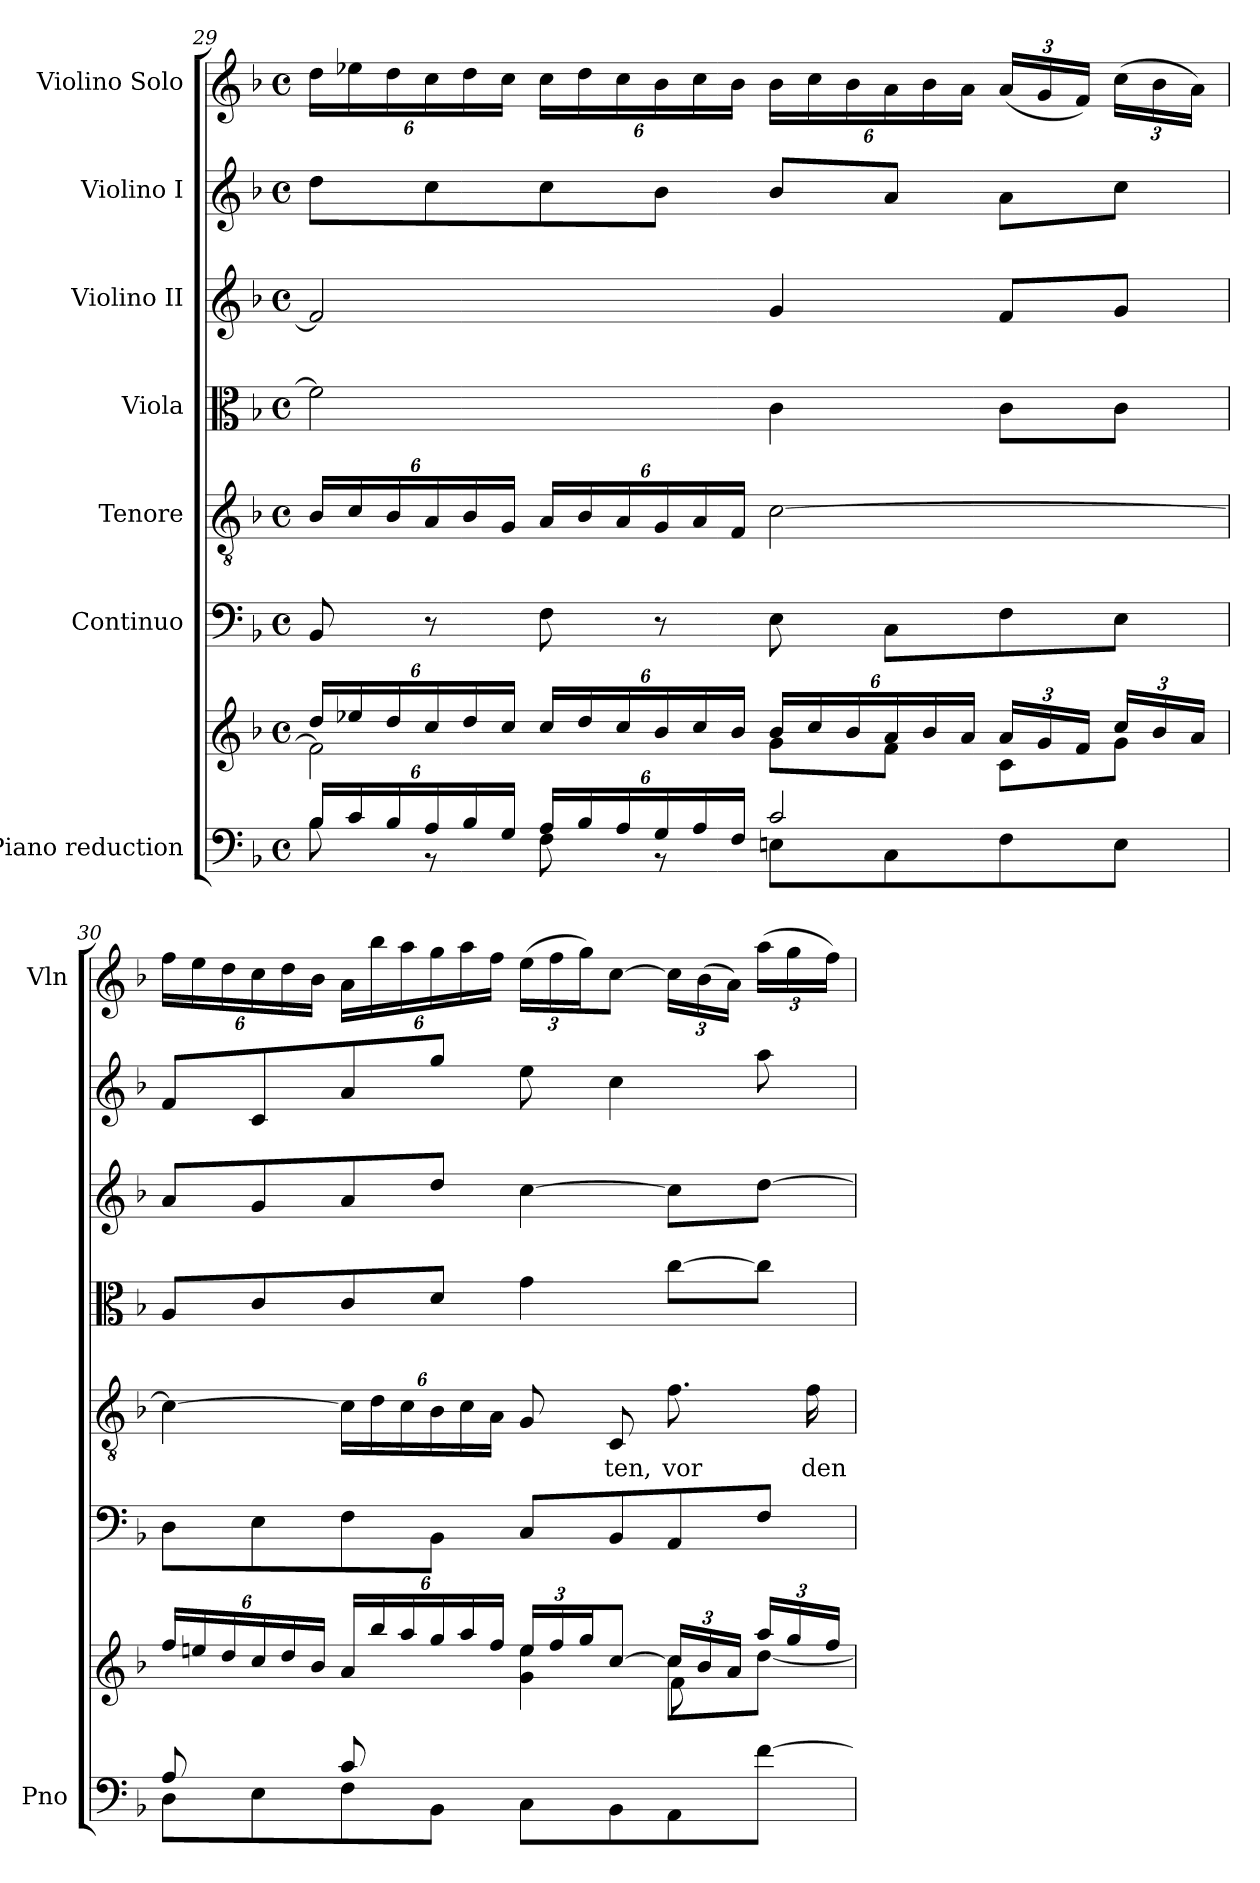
**kern	**kern	**kern	**kern	**text	**kern	**kern	**kern	**kern
*part7	*part7	*part6	*part5	*part5	*part4	*part3	*part2	*part1
*staff8	*staff7	*staff6	*staff5	*staff5	*staff4	*staff3	*staff2	*staff1
*I"Piano reduction	*	*I"Continuo	*I"Tenore	*	*I"Viola	*I"Violino II	*I"Violino I	*I"Violino Solo
*I'Pno	*	*	*	*	*	*	*	*I'Vln
!!LO:PB:g=z
*clefF4	*clefG2	*clefF4	*clefGv2	*	*clefC3	*clefG2	*clefG2	*clefG2
*k[b-]	*k[b-]	*k[b-]	*k[b-]	*	*k[b-]	*k[b-]	*k[b-]	*k[b-]
*M4/4	*M4/4	*M4/4	*M4/4	*	*M4/4	*M4/4	*M4/4	*M4/4
*met(c)	*met(c)	*met(c)	*met(c)	*	*met(c)	*met(c)	*met(c)	*met(c)
*Xbrackettup	*	*	*	*	*	*	*	*
=29	=29	=29	=29	=29	=29	=29	=29	=29
*^	*^	*	*	*	*	*	*	*
24B-/LL	8B-\	24dd/LL	2f\]	8BB-/	24B-/LL	.	2f\]	2f/]	8dd\L	24dd\LL
24c/	.	24ee-X/	.	.	24c/	.	.	.	.	24ee-X\
24B-/	.	24dd/	.	.	24B-/	.	.	.	.	24dd\
24A/	8r	24cc/	.	8r	24A/	.	.	.	8cc\	24cc\
24B-/	.	24dd/	.	.	24B-/	.	.	.	.	24dd\
24G/JJ	.	24cc/JJ	.	.	24G/JJ	.	.	.	.	24cc\JJ
24A/LL	8F\	24cc/LL	.	8F\	24A/LL	.	.	.	8cc\	24cc\LL
24B-/	.	24dd/	.	.	24B-/	.	.	.	.	24dd\
24A/	.	24cc/	.	.	24A/	.	.	.	.	24cc\
24G/	8r	24b-/	.	8r	24G/	.	.	.	8b-\J	24b-\
24A/	.	24cc/	.	.	24A/	.	.	.	.	24cc\
24F/JJ	.	24b-/JJ	.	.	24F/JJ	.	.	.	.	24b-\JJ
2c/	8En\L	24b-/LL	8g\L	8E\	[2c\	.	4c\	4g/	8b-/L	24b-\LL
.	.	24cc/	.	.	.	.	.	.	.	24cc\
.	.	24b-/	.	.	.	.	.	.	.	24b-\
.	8C\	24a/	8f\J	8C\L	.	.	.	.	8a/J	24a\
.	.	24b-/	.	.	.	.	.	.	.	24b-\
.	.	24a/JJ	.	.	.	.	.	.	.	24a\JJ
*	*	*Xbrackettup	*	*	*	*	*	*	*	*Xbrackettup
.	8F\	24a/LL	8c\L	8F\	.	.	8c\L	8f/L	8a\L	(24a/LL
.	.	24g/	.	.	.	.	.	.	.	24g/
.	.	24f/JJ	.	.	.	.	.	.	.	24f/JJ)
.	8E\J	24cc/LL	8g\J	8E\J	.	.	8c\J	8g/J	8cc\J	(24cc\LL
.	.	24b-/	.	.	.	.	.	.	.	24b-\
.	.	24a/JJ	.	.	.	.	.	.	.	24a\JJ)
*	*	*v	*v	*	*	*	*	*	*	*
=30	=30	=30	=30	=30	=30	=30	=30	=30	=30
*	*^	*	*	*	*	*	*	*	*
*	*	*	*brackettup	*	*	*	*	*	*	*brackettup
*	*	*	*^	*	*	*	*	*	*	*
*	*	*	*	*^	*	*	*	*	*	*	*
8A/L	2ryy	8D\L	24ff/LL	8ryy	2.ryy	8D\L	4c\_	.	8A/L	8a/L	8f/L	24ff\LL
.	.	.	24een/	.	.	.	.	.	.	.	.	24ee\
.	.	.	24dd/	.	.	.	.	.	.	.	.	24dd\
8ryy	.	8E\	24cc/	8g\	.	8E\	.	.	8c/	8g/	8c/	24cc\
.	.	.	24dd/	.	.	.	.	.	.	.	.	24dd\
.	.	.	24b-/JJ	.	.	.	.	.	.	.	.	24b-\JJ
8c/	.	8F\	24a/LL	8ryy	.	8F\	24c\LL]	.	8c/	8a/	8a/	24a\LL
.	.	.	24bb-/	.	.	.	24d\	.	.	.	.	24bb-\
.	.	.	24aa/	.	.	.	24c\	.	.	.	.	24aa\
2ryy	.	8BB-\J	24gg/	8dd\J	.	8BB-\J	24B-\	.	8d/J	8dd/J	8gg/J	24gg\
.	.	.	24aa/	.	.	.	24c\	.	.	.	.	24aa\
.	.	.	24ff/JJ	.	.	.	24A\JJ	.	.	.	.	24ff\JJ
*	*	*	*Xbrackettup	*	*	*	*	*	*	*	*	*Xbrackettup
.	4ryy	8C\L	24ee/LL	4g\ 4ee\	.	8C/L	8G/	.	4g\	[4cc\	8ee\	(24ee\LL
.	.	.	24ff/	.	.	.	.	.	.	.	.	24ff\
.	.	.	24gg/J	.	.	.	.	.	.	.	.	24gg\J)
!	!	!	!	!	!	!	!	!LO:LY:b	!	!	!	!
.	.	8BB-\	[8cc/J	.	.	8BB-/	8C/	ten,	.	.	4cc\	[8cc\J
!	!	!	!	!	!	!	!	!LO:LY:b	!	!	!	!
.	8ryy	8AA\	24cc/LL]	8cc\L	8f\L	8AA/	8.f\	vor	[8cc\L	8cc\L]	.	24cc\LL]
.	.	.	24b-/	.	.	.	.	.	.	.	.	(24b-\
.	.	.	24a/JJ	.	.	.	.	.	.	.	.	24a\JJ)
8ryy	8f/J	[>8f\J	24aa/LL	[8dd\J	8ryy	8F/J	.	.	8cc\J]	[8dd\J	8aa\	(24aa\LL
.	.	.	24gg/	.	.	.	.	.	.	.	.	24gg\
!	!	!	!	!	!	!	!	!LO:LY:b	!	!	!	!
.	.	.	.	.	.	.	16f\	den	.	.	.	.
.	.	.	24ff/JJ	.	.	.	.	.	.	.	.	24ff\JJ)
*v	*v	*v	*	*	*	*	*	*	*	*	*	*
*	*v	*v	*v	*	*	*	*	*	*	*
=	=	=	=	=	=	=	=	=
*-	*-	*-	*-	*-	*-	*-	*-	*-
